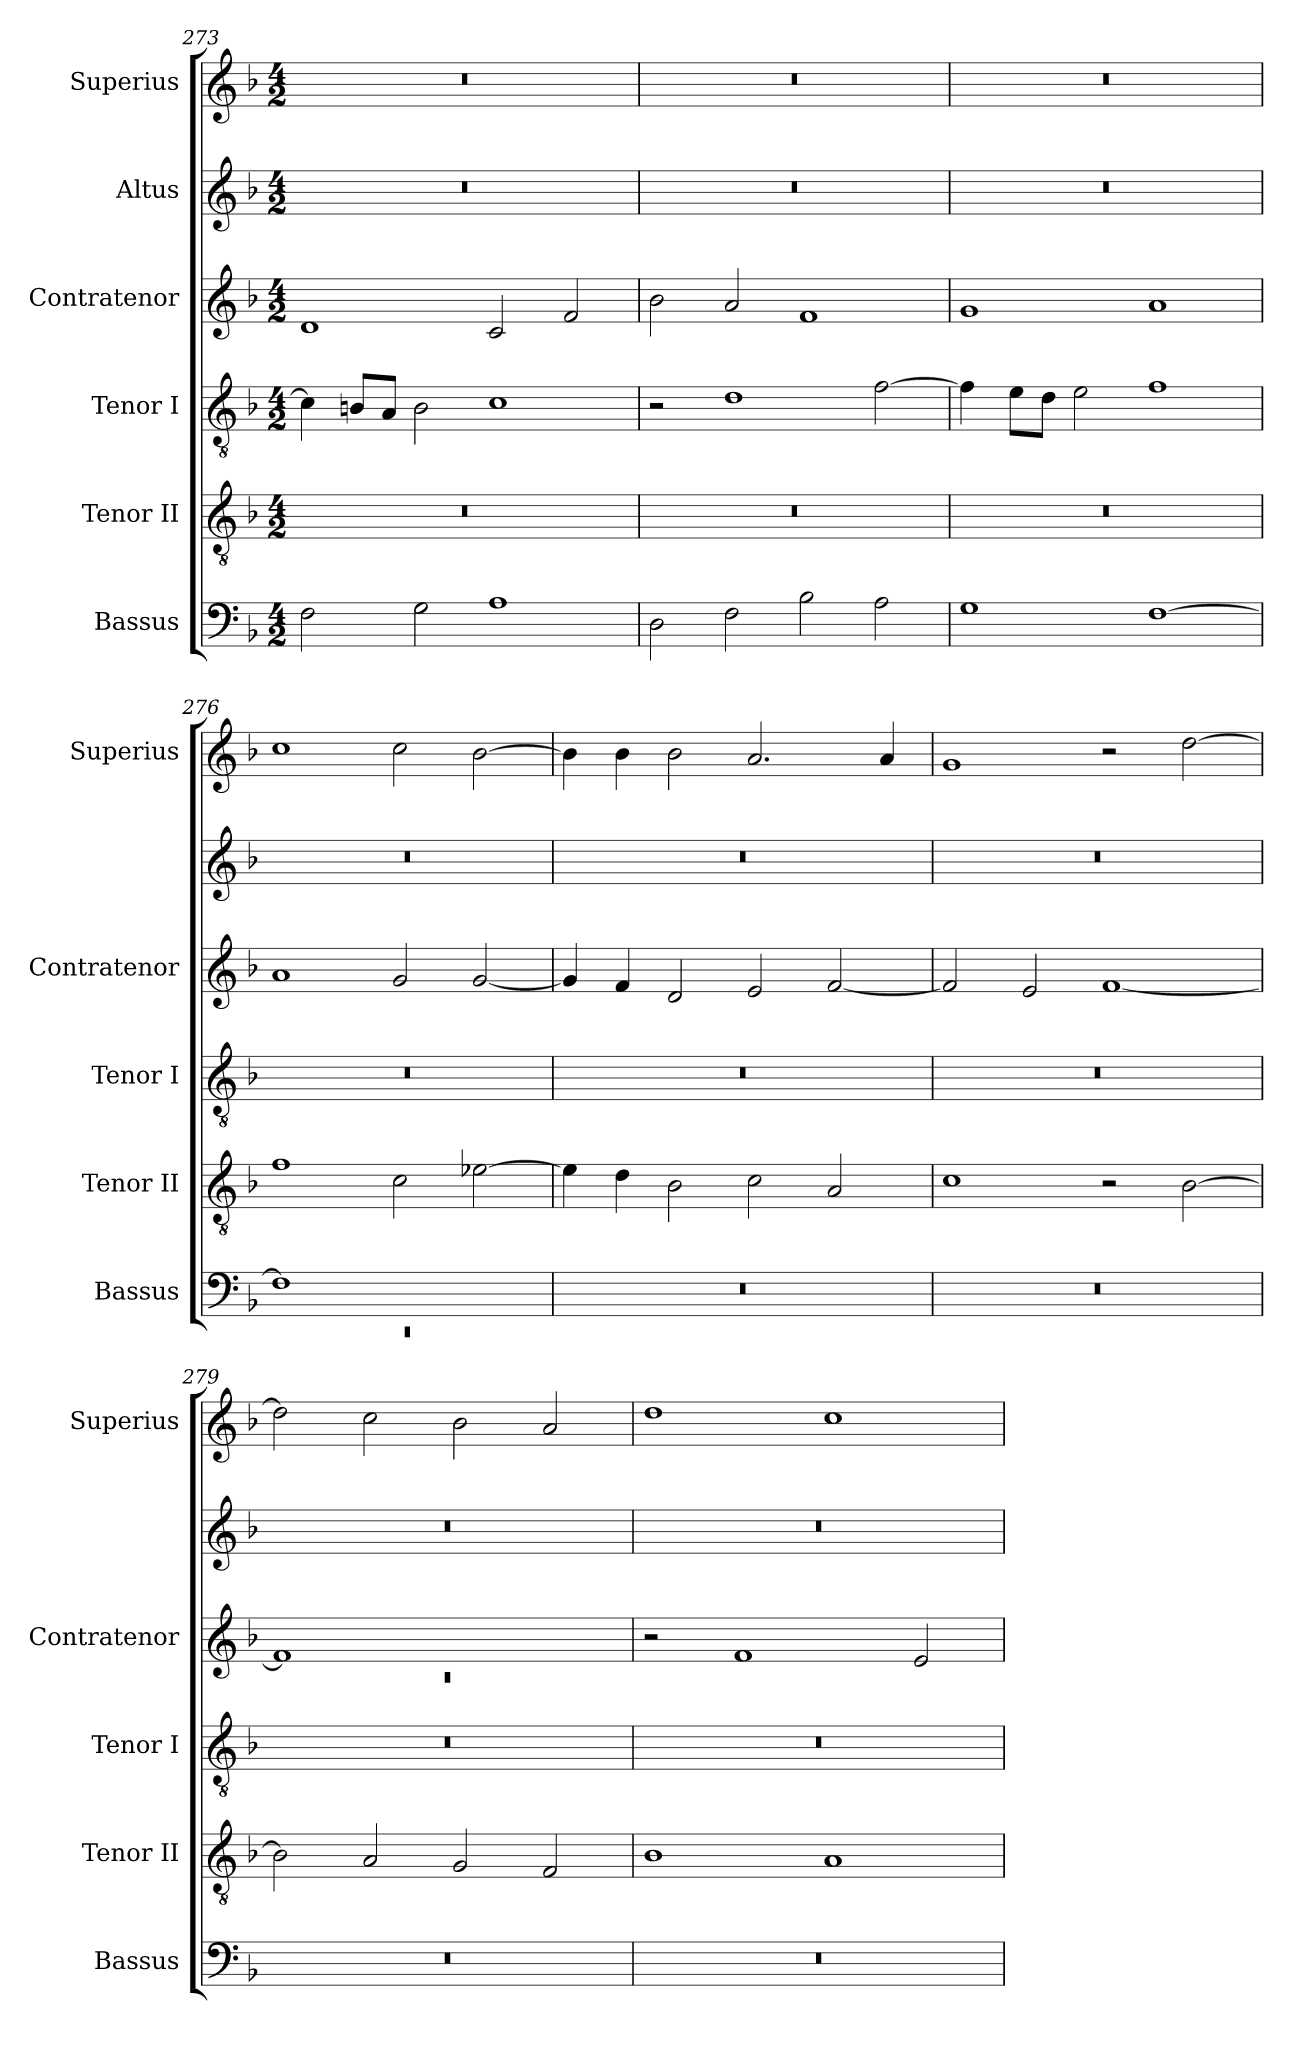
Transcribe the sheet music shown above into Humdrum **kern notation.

**kern	**kern	**kern	**kern	**kern	**kern
*part6	*part5	*part4	*part3	*part2	*part1
*staff6	*staff5	*staff4	*staff3	*staff2	*staff1
*I"Bassus	*I"Tenor II	*I"Tenor I	*I"Contratenor	*I"Altus	*I"Superius
*I'Bassus	*I'Tenor II	*I'Tenor I	*I'Contratenor	*	*I'Superius
*clefF4	*clefGv2	*clefGv2	*clefG2	*clefG2	*clefG2
*k[b-]	*k[b-]	*k[b-]	*k[b-]	*k[b-]	*k[b-]
*F:	*F:	*F:	*F:	*F:	*F:
*M4/2	*M4/2	*M4/2	*M4/2	*M4/2	*M4/2
=273	=273	=273	=273	=273	=273
2F\	0r	4c\]	1d	0r	0r
.	.	8Bn/L	.	.	.
.	.	8A/J	.	.	.
2G\	.	2B\	.	.	.
1A	.	1c	2c/	.	.
.	.	.	2f/	.	.
!!LO:PB:g=z
=274	=274	=274	=274	=274	=274
2D\	0r	2r	2b-\	0r	0r
2F\	.	1d	2a/	.	.
2B-\	.	.	1f	.	.
2A\	.	[>2f\	.	.	.
=275	=275	=275	=275	=275	=275
1G	0r	4f\]	1g	0r	0r
.	.	8e\L	.	.	.
.	.	8d\J	.	.	.
.	.	2e\	.	.	.
[>1F	.	1f	1a	.	.
=276	=276	=276	=276	=276	=276
*^	*	*	*	*	*
!	!LO:N:vis=1	!	!	!	!	!
1F]	0rEE	1f	0r	1a	0r	1cc
1ryy	.	2c\	.	2g/	.	2cc\
.	.	[>2e-X\	.	[<2g/	.	[>2b-\
*v	*v	*	*	*	*	*
=277	=277	=277	=277	=277	=277
0r	4e-\]	0r	4g/]	0r	4b-\]
.	4d\	.	4f/	.	4b-\
.	2B-\	.	2d/	.	2b-\
.	2c\	.	2e/	.	2.a/
.	2A/	.	[<2f/	.	.
.	.	.	.	.	4a/
=278	=278	=278	=278	=278	=278
0r	1c	0r	2f/]	0r	1g
.	.	.	2e/	.	.
.	2r	.	[<1f	.	2r
.	[>2B-\	.	.	.	[>2dd\
=279	=279	=279	=279	=279	=279
*	*	*	*^	*	*
!	!	!	!	!LO:N:vis=1	!	!
0r	2B-\]	0r	1f]	0rc	0r	2dd\]
.	2A/	.	.	.	.	2cc\
.	2G/	.	1ryy	.	.	2b-\
.	2F/	.	.	.	.	2a/
*	*	*	*v	*v	*	*
=280	=280	=280	=280	=280	=280
0r	1B-	0r	2r	0r	1dd
.	.	.	1f	.	.
.	1A	.	.	.	1cc
.	.	.	2e/	.	.
=	=	=	=	=	=
*-	*-	*-	*-	*-	*-
